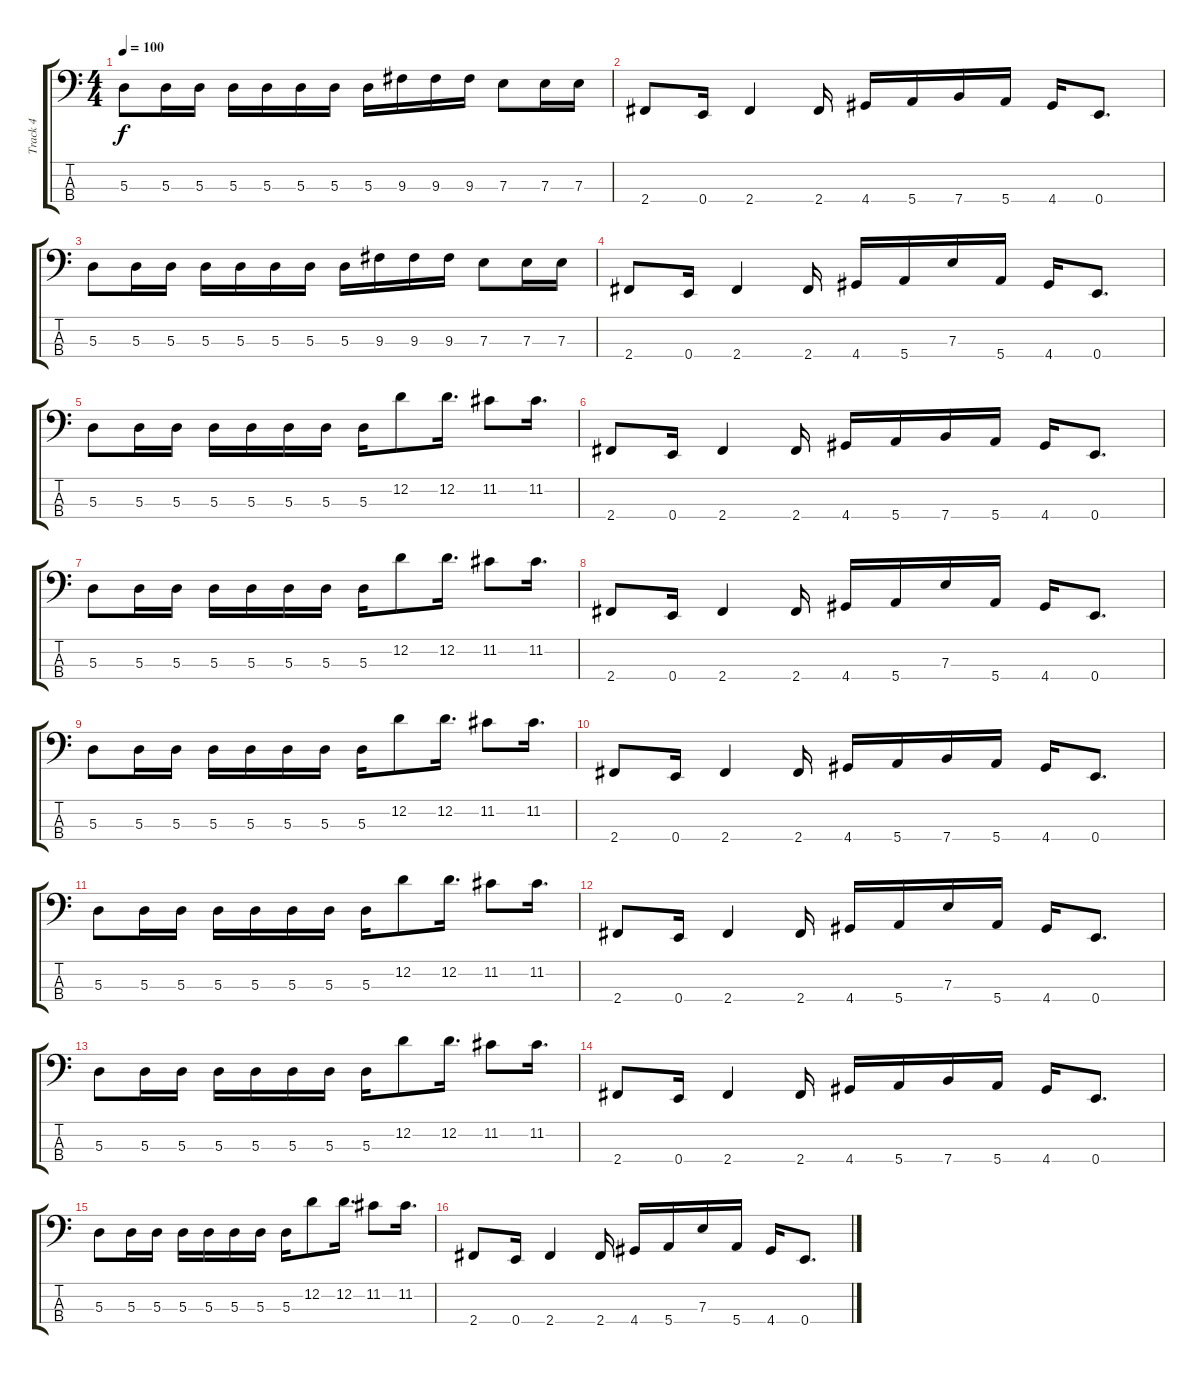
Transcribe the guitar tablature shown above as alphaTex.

\track ("Track 4" "Track 4") {instrument electricbassfinger}
\staff {score tabs}
\tuning (G2 D2 A1 E1) {hide}
\ts (4 4)
\tempo 100
\clef f4
\ks c
5.3.8{dy f} 5.3.16 5.3.16 5.3.16 5.3.16 5.3.16 5.3.16 5.3.16 9.3.16 9.3.16 9.3.16 7.3.8 7.3.16 7.3.16 |
2.4.8 0.4.16 2.4.4 2.4.16 4.4.16 5.4.16 7.4.16 5.4.16 4.4.16 0.4.8{d} |
5.3.8 5.3.16 5.3.16 5.3.16 5.3.16 5.3.16 5.3.16 5.3.16 9.3.16 9.3.16 9.3.16 7.3.8 7.3.16 7.3.16 |
2.4.8 0.4.16 2.4.4 2.4.16 4.4.16 5.4.16 7.3.16 5.4.16 4.4.16 0.4.8{d} |
5.3.8 5.3.16 5.3.16 5.3.16 5.3.16 5.3.16 5.3.16 5.3.16 12.2.8 12.2.16{d} 11.2.8 11.2.16{d} |
2.4.8 0.4.16 2.4.4 2.4.16 4.4.16 5.4.16 7.4.16 5.4.16 4.4.16 0.4.8{d} |
5.3.8 5.3.16 5.3.16 5.3.16 5.3.16 5.3.16 5.3.16 5.3.16 12.2.8 12.2.16{d} 11.2.8 11.2.16{d} |
2.4.8 0.4.16 2.4.4 2.4.16 4.4.16 5.4.16 7.3.16 5.4.16 4.4.16 0.4.8{d} |
5.3.8 5.3.16 5.3.16 5.3.16 5.3.16 5.3.16 5.3.16 5.3.16 12.2.8 12.2.16{d} 11.2.8 11.2.16{d} |
2.4.8 0.4.16 2.4.4 2.4.16 4.4.16 5.4.16 7.4.16 5.4.16 4.4.16 0.4.8{d} |
5.3.8 5.3.16 5.3.16 5.3.16 5.3.16 5.3.16 5.3.16 5.3.16 12.2.8 12.2.16{d} 11.2.8 11.2.16{d} |
2.4.8 0.4.16 2.4.4 2.4.16 4.4.16 5.4.16 7.3.16 5.4.16 4.4.16 0.4.8{d} |
5.3.8 5.3.16 5.3.16 5.3.16 5.3.16 5.3.16 5.3.16 5.3.16 12.2.8 12.2.16{d} 11.2.8 11.2.16{d} |
2.4.8 0.4.16 2.4.4 2.4.16 4.4.16 5.4.16 7.4.16 5.4.16 4.4.16 0.4.8{d} |
5.3.8 5.3.16 5.3.16 5.3.16 5.3.16 5.3.16 5.3.16 5.3.16 12.2.8 12.2.16{d} 11.2.8 11.2.16{d} |
2.4.8 0.4.16 2.4.4 2.4.16 4.4.16 5.4.16 7.3.16 5.4.16 4.4.16 0.4.8{d}
